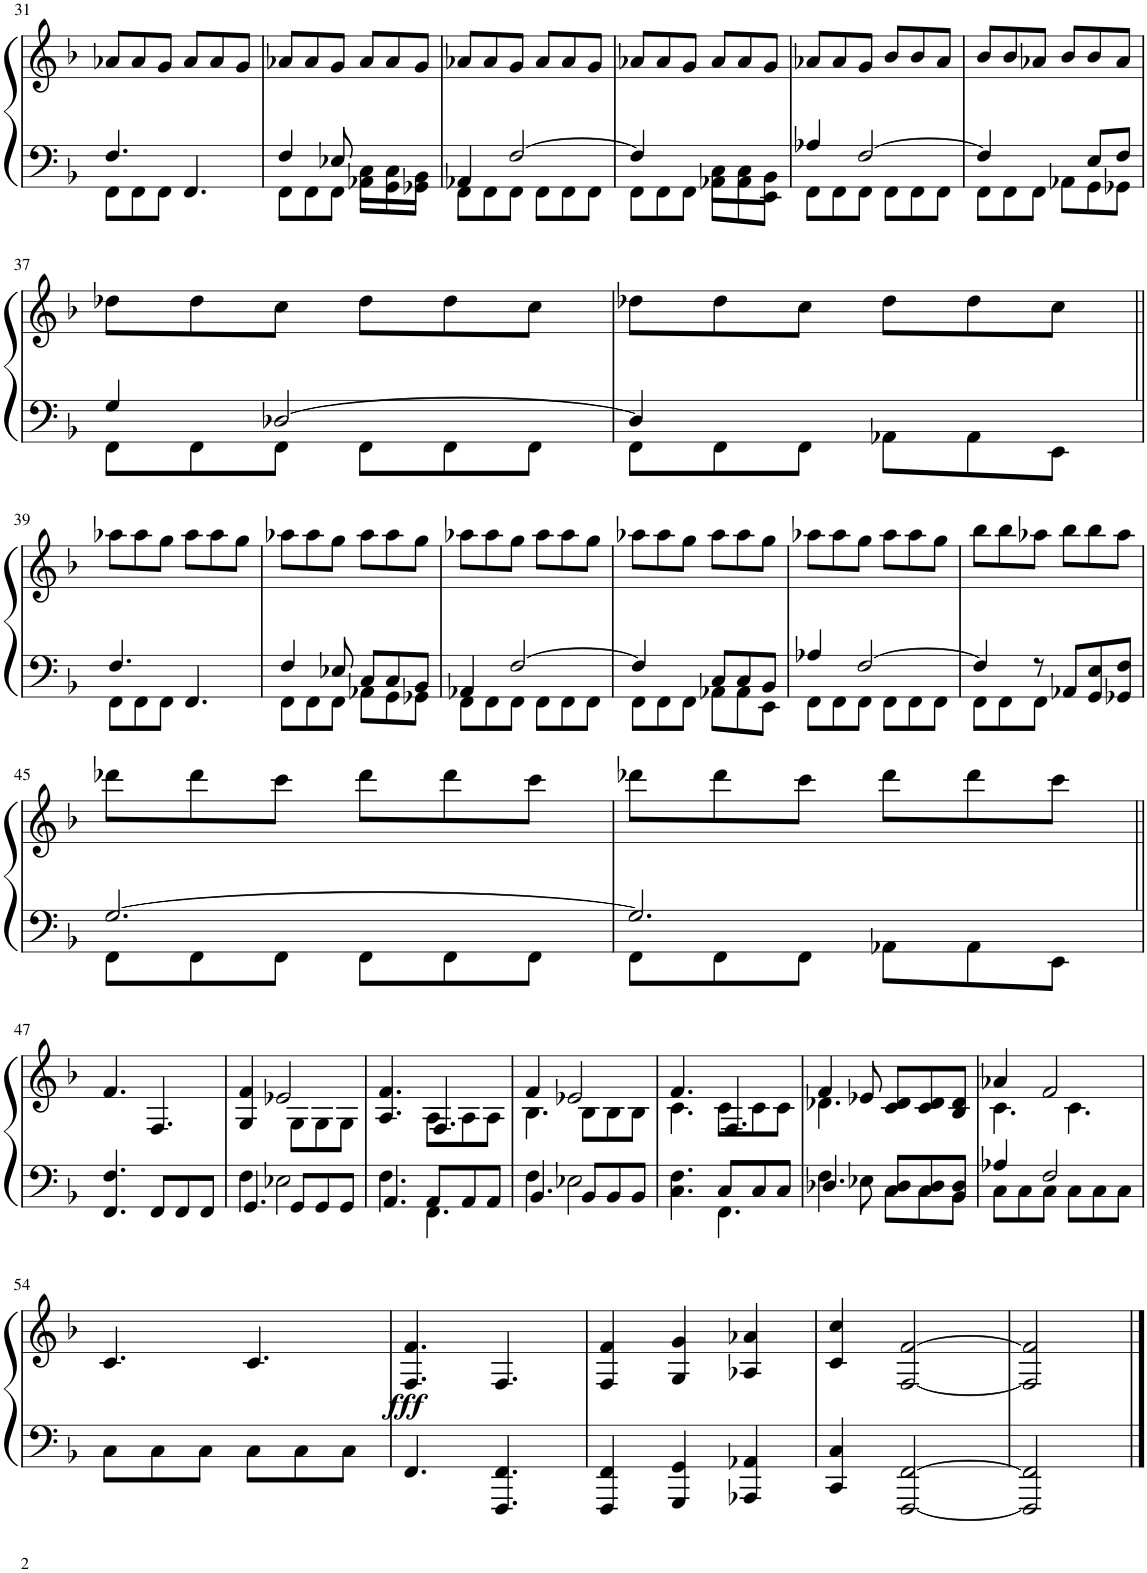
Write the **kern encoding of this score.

**kern	**kern	**dynam
*part1	*part1	*part1
*staff2	*staff1	*staff1/2
*I"Piano	*	*
*I'Pno.	*	*
!!LO:PB:g=z
*clefF4	*clefG2	*
*k[b-]	*k[b-]	*
*M6/8	*M6/8	*
=31	=31	=31
*^	*	*
4.F/	8FF\L	8a-X/L	.
.	8FF\	8a-/	.
.	8FF\J	8g/J	.
4.FF/	4.ryy	8a-/L	.
.	.	8a-/	.
.	.	8g/J	.
=32	=32	=32	=32
4F/	8FF\L	8a-X/L	.
.	8FF\	8a-/	.
8E-X/	8FF\J	8g/J	.
8C\L	8AA-X\L	8a-/L	.
8C\	8GG\	8a-/	.
8BB-\J	8GG-X\J	8g/J	.
=33	=33	=33	=33
4AA-X/	8FF\L	8a-X/L	.
.	8FF\	8a-/	.
[2F/	8FF\J	8g/J	.
.	8FF\L	8a-/L	.
.	8FF\	8a-/	.
.	8FF\J	8g/J	.
=34	=34	=34	=34
4F/]	8FF\L	8a-X/L	.
.	8FF\	8a-/	.
8ryy	8FF\J	8g/J	.
8C\L	8AA-X\L	8a-/L	.
8C\	8AA-\	8a-/	.
8BB-\J	8EE\J	8g/J	.
=35	=35	=35	=35
4A-X/	8FF\L	8a-X/L	.
.	8FF\	8a-/	.
[2F/	8FF\J	8g/J	.
.	8FF\L	8b-/L	.
.	8FF\	8b-/	.
.	8FF\J	8a-/J	.
=36	=36	=36	=36
4F/]	8FF\L	8b-/L	.
.	8FF\	8b-/	.
8ryy	8FF\J	8a-X/J	.
8ryy	8AA-X\L	8b-/L	.
8E/L	8GG\	8b-/	.
8F/J	8GG-X\J	8a-/J	.
!!LO:LB:g=z
=37	=37	=37	=37
4G/	8FF\L	8dd-X\L	.
.	8FF\	8dd-\	.
[2D-X/	8FF\J	8cc\J	.
.	8FF\L	8dd-\L	.
.	8FF\	8dd-\	.
.	8FF\J	8cc\J	.
=38	=38	=38	=38
4D-/]	8FF\L	8dd-X\L	.
.	8FF\	8dd-\	.
2ryy	8FF\J	8cc\J	.
.	8AA-X\L	8dd-\L	.
.	8AA-\	8dd-\	.
.	8EE\J	8cc\J	.
!!LO:LB:g=z
=39||	=39||	=39||	=39||
4.F/	8FF\L	8aa-X\L	.
.	8FF\	8aa-\	.
.	8FF\J	8gg\J	.
4.FF/	4.ryy	8aa-\L	.
.	.	8aa-\	.
.	.	8gg\J	.
=40	=40	=40	=40
4F/	8FF\L	8aa-X\L	.
.	8FF\	8aa-\	.
8E-X/	8FF\J	8gg\J	.
8C/L	8AA-X\L	8aa-\L	.
8C/	8GG\	8aa-\	.
8BB-/J	8GG-X\J	8gg\J	.
=41	=41	=41	=41
4AA-X/	8FF\L	8aa-X\L	.
.	8FF\	8aa-\	.
[2F/	8FF\J	8gg\J	.
.	8FF\L	8aa-\L	.
.	8FF\	8aa-\	.
.	8FF\J	8gg\J	.
=42	=42	=42	=42
4F/]	8FF\L	8aa-X\L	.
.	8FF\	8aa-\	.
8ryy	8FF\J	8gg\J	.
8C/L	8AA-X\L	8aa-\L	.
8C/	8AA-\	8aa-\	.
8BB-/J	8EE\J	8gg\J	.
=43	=43	=43	=43
4A-X/	8FF\L	8aa-X\L	.
.	8FF\	8aa-\	.
[2F/	8FF\J	8gg\J	.
.	8FF\L	8aa-\L	.
.	8FF\	8aa-\	.
.	8FF\J	8gg\J	.
=44	=44	=44	=44
4F/]	8FF\L	8bb-\L	.
.	8FF\	8bb-\	.
8r	8FF\J	8aa-X\J	.
8AA-X/L	4.ryy	8bb-\L	.
8GG/ 8E/	.	8bb-\	.
8GG-X/ 8F/J	.	8aa-\J	.
!!LO:LB:g=z
=45	=45	=45	=45
[2.G/	8FF\L	8ddd-X\L	.
.	8FF\	8ddd-\	.
.	8FF\J	8ccc\J	.
.	8FF\L	8ddd-\L	.
.	8FF\	8ddd-\	.
.	8FF\J	8ccc\J	.
=46	=46	=46	=46
2.G/]	8FF\L	8ddd-X\L	.
.	8FF\	8ddd-\	.
.	8FF\J	8ccc\J	.
.	8AA-X\L	8ddd-\L	.
.	8AA-\	8ddd-\	.
.	8EE\J	8ccc\J	.
*v	*v	*	*
!!LO:LB:g=z
=47||	=47||	=47||
4.FF/ 4.F/	4.f/	.
8FF/L	4.F/	.
8FF/	.	.
8FF/J	.	.
=48	=48	=48
*^	*^	*
4.GG/	4F\	4G/ 4f/	4.ryy	.
.	2E-X\	2e-X/	.	.
8GG/L	.	.	8G\L	.
8GG/	.	.	8G\	.
8GG/J	.	.	8G\J	.
=49	=49	=49	=49	=49
4.AA/	4.F\	4.A/ 4.f/	4.ryy	.
8AA/L	4.FF\	4.F/	8A\L	.
8AA/	.	.	8A\	.
8AA/J	.	.	8A\J	.
=50	=50	=50	=50	=50
4.BB-/	4F\	4f/	4.B-\	.
.	2E-X\	2e-X/	.	.
8BB-/L	.	.	8B-\L	.
8BB-/	.	.	8B-\	.
8BB-/J	.	.	8B-\J	.
=51	=51	=51	=51	=51
4.C\ 4.F\	4.ryy	4.f/	4.c\	.
8C/L	4.FF\	4.F/	8c\L	.
8C/	.	.	8c\	.
8C/J	.	.	8c\J	.
=52	=52	=52	=52	=52
4.D-X/	4F\	4f/	4.d-X\	.
.	8E-X\	8e-X/	.	.
8C/ 8D-/L	8C\L	8c/ 8d-/L	4.ryy	.
8C/ 8D-/	8C\	8c/ 8d-/	.	.
8BB-/ 8D-/J	8BB-\J	8B-/ 8d-/J	.	.
=53	=53	=53	=53	=53
4A-X/	8C\L	4a-X/	4.c\	.
.	8C\	.	.	.
2F/	8C\J	2f/	.	.
.	8C\L	.	4.c\	.
.	8C\	.	.	.
.	8C\J	.	.	.
*	*	*v	*v	*
!!LO:LB:g=z
=54	=54	=54	=54
4.ryy	8C\L	4.c/	.
.	8C\	.	.
.	8C\J	.	.
4.ryy	8C\L	4.c/	.
.	8C\	.	.
.	8C\J	.	.
=55	=55	=55	=55
!	!	!	!LO:DY:b
*v	*v	*	*
4.FF/	4.F/ 4.f/	fff
4.FFF/ 4.FF/	4.F/	.
=56	=56	=56
4FFF/ 4FF/	4F/ 4f/	.
4GGG/ 4GG/	4G/ 4g/	.
4AAA-X/ 4AA-X/	4A-X/ 4a-X/	.
=57	=57	=57
4CC/ 4C/	4c/ 4cc/	.
[2FFF/ [2FF/	[2F/ [2f/	.
=58	=58	=58
2FFF/] 2FF/]	2F/] 2f/]	.
==	==	==
*-	*-	*-
